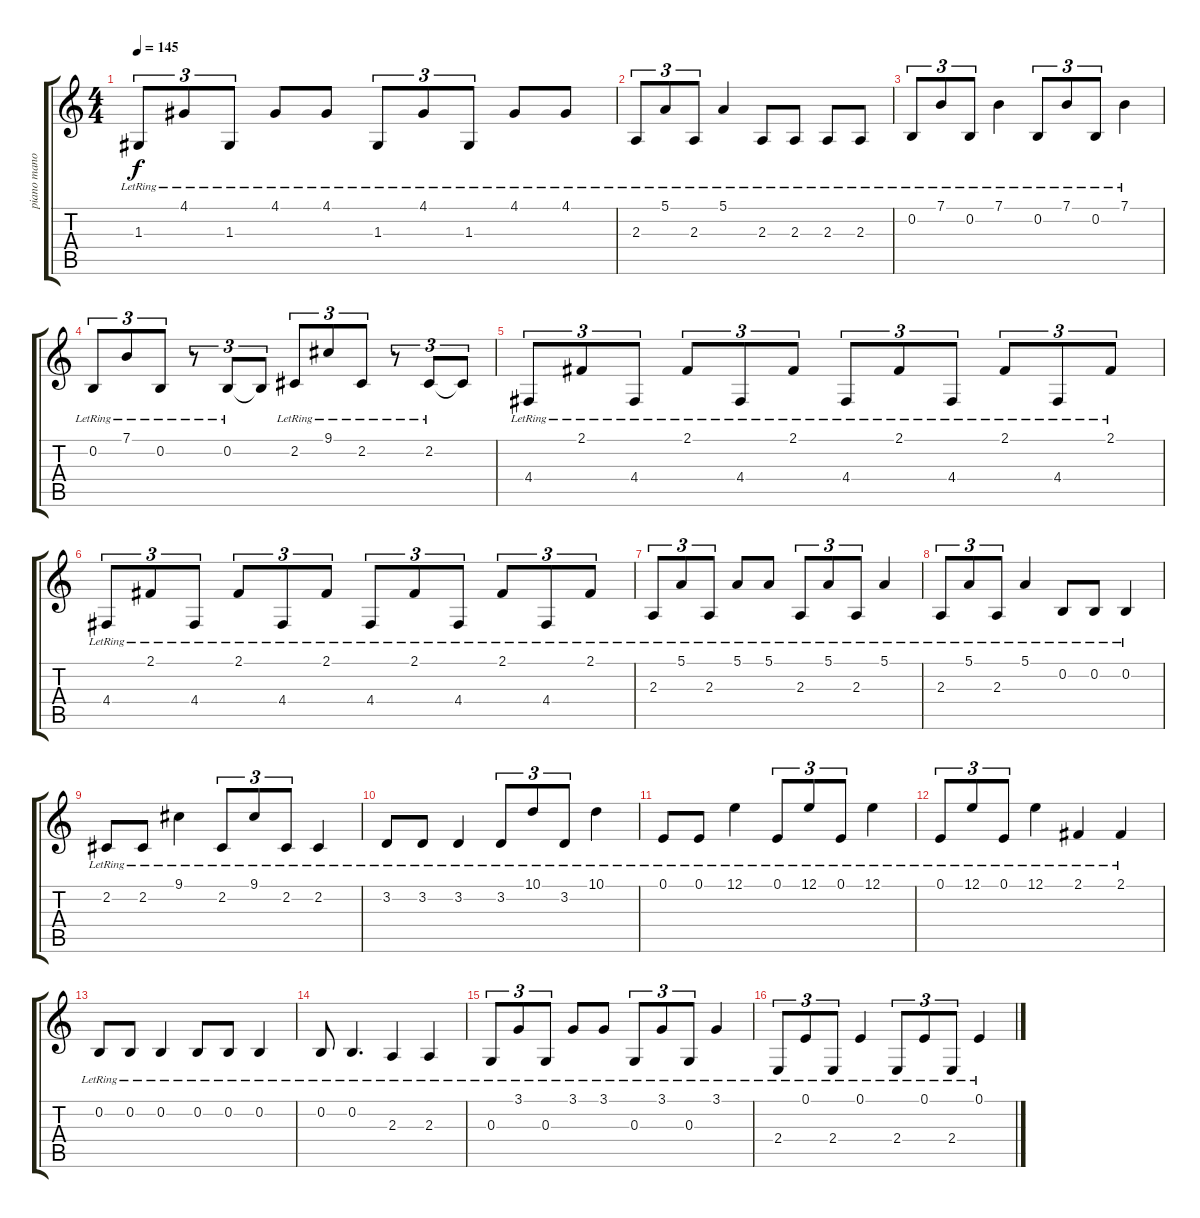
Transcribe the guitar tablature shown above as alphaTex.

\track ("piano mano izq" "piano mano") {instrument acousticgrandpiano}
\staff {score tabs}
\tuning (E4 B3 G3 D3 A2 E2) {hide}
\ts (4 4)
\tempo 145
\clef g2
\ks c
1.3{lr}.8{tu (3 2) dy f} 4.1{lr}.8{tu (3 2)} 1.3{lr}.8{tu (3 2)} 4.1{lr}.8 4.1{lr}.8 1.3{lr}.8{tu (3 2)} 4.1{lr}.8{tu (3 2)} 1.3{lr}.8{tu (3 2)} 4.1{lr}.8 4.1{lr}.8 |
2.3{lr}.8{tu (3 2)} 5.1{lr}.8{tu (3 2)} 2.3{lr}.8{tu (3 2)} 5.1{lr}.4 2.3{lr}.8 2.3{lr}.8 2.3{lr}.8 2.3{lr}.8 |
0.2{lr}.8{tu (3 2)} 7.1{lr}.8{tu (3 2)} 0.2{lr}.8{tu (3 2)} 7.1{lr}.4 0.2{lr}.8{tu (3 2)} 7.1{lr}.8{tu (3 2)} 0.2{lr}.8{tu (3 2)} 7.1{lr}.4 |
0.2{lr}.8{tu (3 2)} 7.1{lr}.8{tu (3 2)} 0.2{lr}.8{tu (3 2)} r.8{tu (3 2)} 0.2{lr}.8{tu (3 2)} 0.2{t}.8{tu (3 2)} 2.2{lr}.8{tu (3 2)} 9.1{lr}.8{tu (3 2)} 2.2{lr}.8{tu (3 2)} r.8{tu (3 2)} 2.2{lr}.8{tu (3 2)} 2.2{t}.8{tu (3 2)} |
4.4{lr}.8{tu (3 2)} 2.1{lr}.8{tu (3 2)} 4.4{lr}.8{tu (3 2)} 2.1{lr}.8{tu (3 2)} 4.4{lr}.8{tu (3 2)} 2.1{lr}.8{tu (3 2)} 4.4{lr}.8{tu (3 2)} 2.1{lr}.8{tu (3 2)} 4.4{lr}.8{tu (3 2)} 2.1{lr}.8{tu (3 2)} 4.4{lr}.8{tu (3 2)} 2.1{lr}.8{tu (3 2)} |
4.4{lr}.8{tu (3 2)} 2.1{lr}.8{tu (3 2)} 4.4{lr}.8{tu (3 2)} 2.1{lr}.8{tu (3 2)} 4.4{lr}.8{tu (3 2)} 2.1{lr}.8{tu (3 2)} 4.4{lr}.8{tu (3 2)} 2.1{lr}.8{tu (3 2)} 4.4{lr}.8{tu (3 2)} 2.1{lr}.8{tu (3 2)} 4.4{lr}.8{tu (3 2)} 2.1{lr}.8{tu (3 2)} |
2.3{lr}.8{tu (3 2)} 5.1{lr}.8{tu (3 2)} 2.3{lr}.8{tu (3 2)} 5.1{lr}.8 5.1{lr}.8 2.3{lr}.8{tu (3 2)} 5.1{lr}.8{tu (3 2)} 2.3{lr}.8{tu (3 2)} 5.1{lr}.4 |
2.3{lr}.8{tu (3 2)} 5.1{lr}.8{tu (3 2)} 2.3{lr}.8{tu (3 2)} 5.1{lr}.4 0.2{lr}.8 0.2{lr}.8 0.2{lr}.4 |
2.2{lr}.8 2.2{lr}.8 9.1{lr}.4 2.2{lr}.8{tu (3 2)} 9.1{lr}.8{tu (3 2)} 2.2{lr}.8{tu (3 2)} 2.2{lr}.4 |
3.2{lr}.8 3.2{lr}.8 3.2{lr}.4 3.2{lr}.8{tu (3 2)} 10.1{lr}.8{tu (3 2)} 3.2{lr}.8{tu (3 2)} 10.1{lr}.4 |
0.1{lr}.8 0.1{lr}.8 12.1{lr}.4 0.1{lr}.8{tu (3 2)} 12.1{lr}.8{tu (3 2)} 0.1{lr}.8{tu (3 2)} 12.1{lr}.4 |
0.1{lr}.8{tu (3 2)} 12.1{lr}.8{tu (3 2)} 0.1{lr}.8{tu (3 2)} 12.1{lr}.4 2.1{lr}.4 2.1{lr}.4 |
0.2{lr}.8 0.2{lr}.8 0.2{lr}.4 0.2{lr}.8 0.2{lr}.8 0.2{lr}.4 |
0.2{lr}.8 0.2{lr}.4{d} 2.3{lr}.4 2.3{lr}.4 |
0.3{lr}.8{tu (3 2)} 3.1{lr}.8{tu (3 2)} 0.3{lr}.8{tu (3 2)} 3.1{lr}.8 3.1{lr}.8 0.3{lr}.8{tu (3 2)} 3.1{lr}.8{tu (3 2)} 0.3{lr}.8{tu (3 2)} 3.1{lr}.4 |
2.4{lr}.8{tu (3 2)} 0.1{lr}.8{tu (3 2)} 2.4{lr}.8{tu (3 2)} 0.1{lr}.4 2.4{lr}.8{tu (3 2)} 0.1{lr}.8{tu (3 2)} 2.4{lr}.8{tu (3 2)} 0.1{lr}.4
